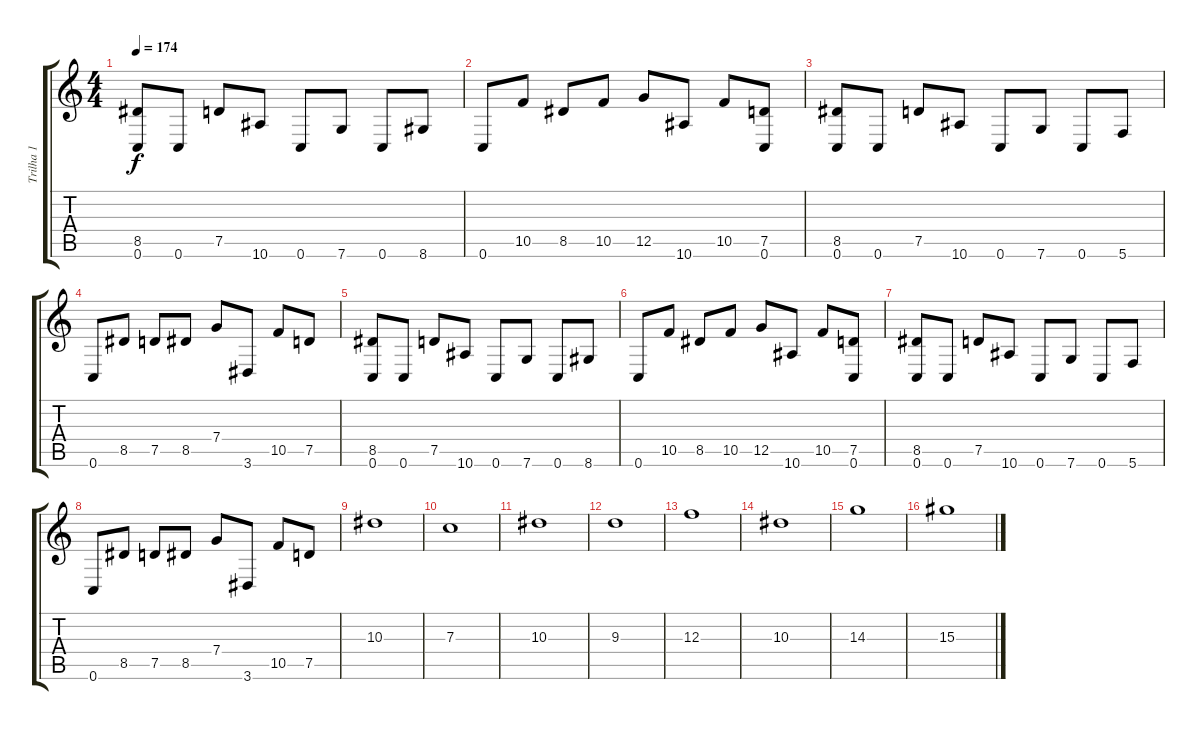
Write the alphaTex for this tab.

\track ("Trilha 1" "Trilha 1") {instrument distortionguitar}
\staff {score tabs}
\tuning (D4 A3 F3 C3 G2 C2) {hide}
\ts (4 4)
\tempo 174
\clef g2
\ks c
(8.5 0.6).8{dy f} 0.6.8 7.5.8 10.6.8 0.6.8 7.6.8 0.6.8 8.6.8 |
0.6.8 10.5.8 8.5.8 10.5.8 12.5.8 10.6.8 10.5.8 (7.5 0.6).8 |
(8.5 0.6).8 0.6.8 7.5.8 10.6.8 0.6.8 7.6.8 0.6.8 5.6.8 |
0.6.8 8.5.8 7.5.8 8.5.8 7.4.8 3.6.8 10.5.8 7.5.8 |
(8.5 0.6).8 0.6.8 7.5.8 10.6.8 0.6.8 7.6.8 0.6.8 8.6.8 |
0.6.8 10.5.8 8.5.8 10.5.8 12.5.8 10.6.8 10.5.8 (7.5 0.6).8 |
(8.5 0.6).8 0.6.8 7.5.8 10.6.8 0.6.8 7.6.8 0.6.8 5.6.8 |
0.6.8 8.5.8 7.5.8 8.5.8 7.4.8 3.6.8 10.5.8 7.5.8 |
10.3.1 |
7.3.1 |
10.3.1 |
9.3.1 |
12.3.1 |
10.3.1 |
14.3.1 |
15.3.1
